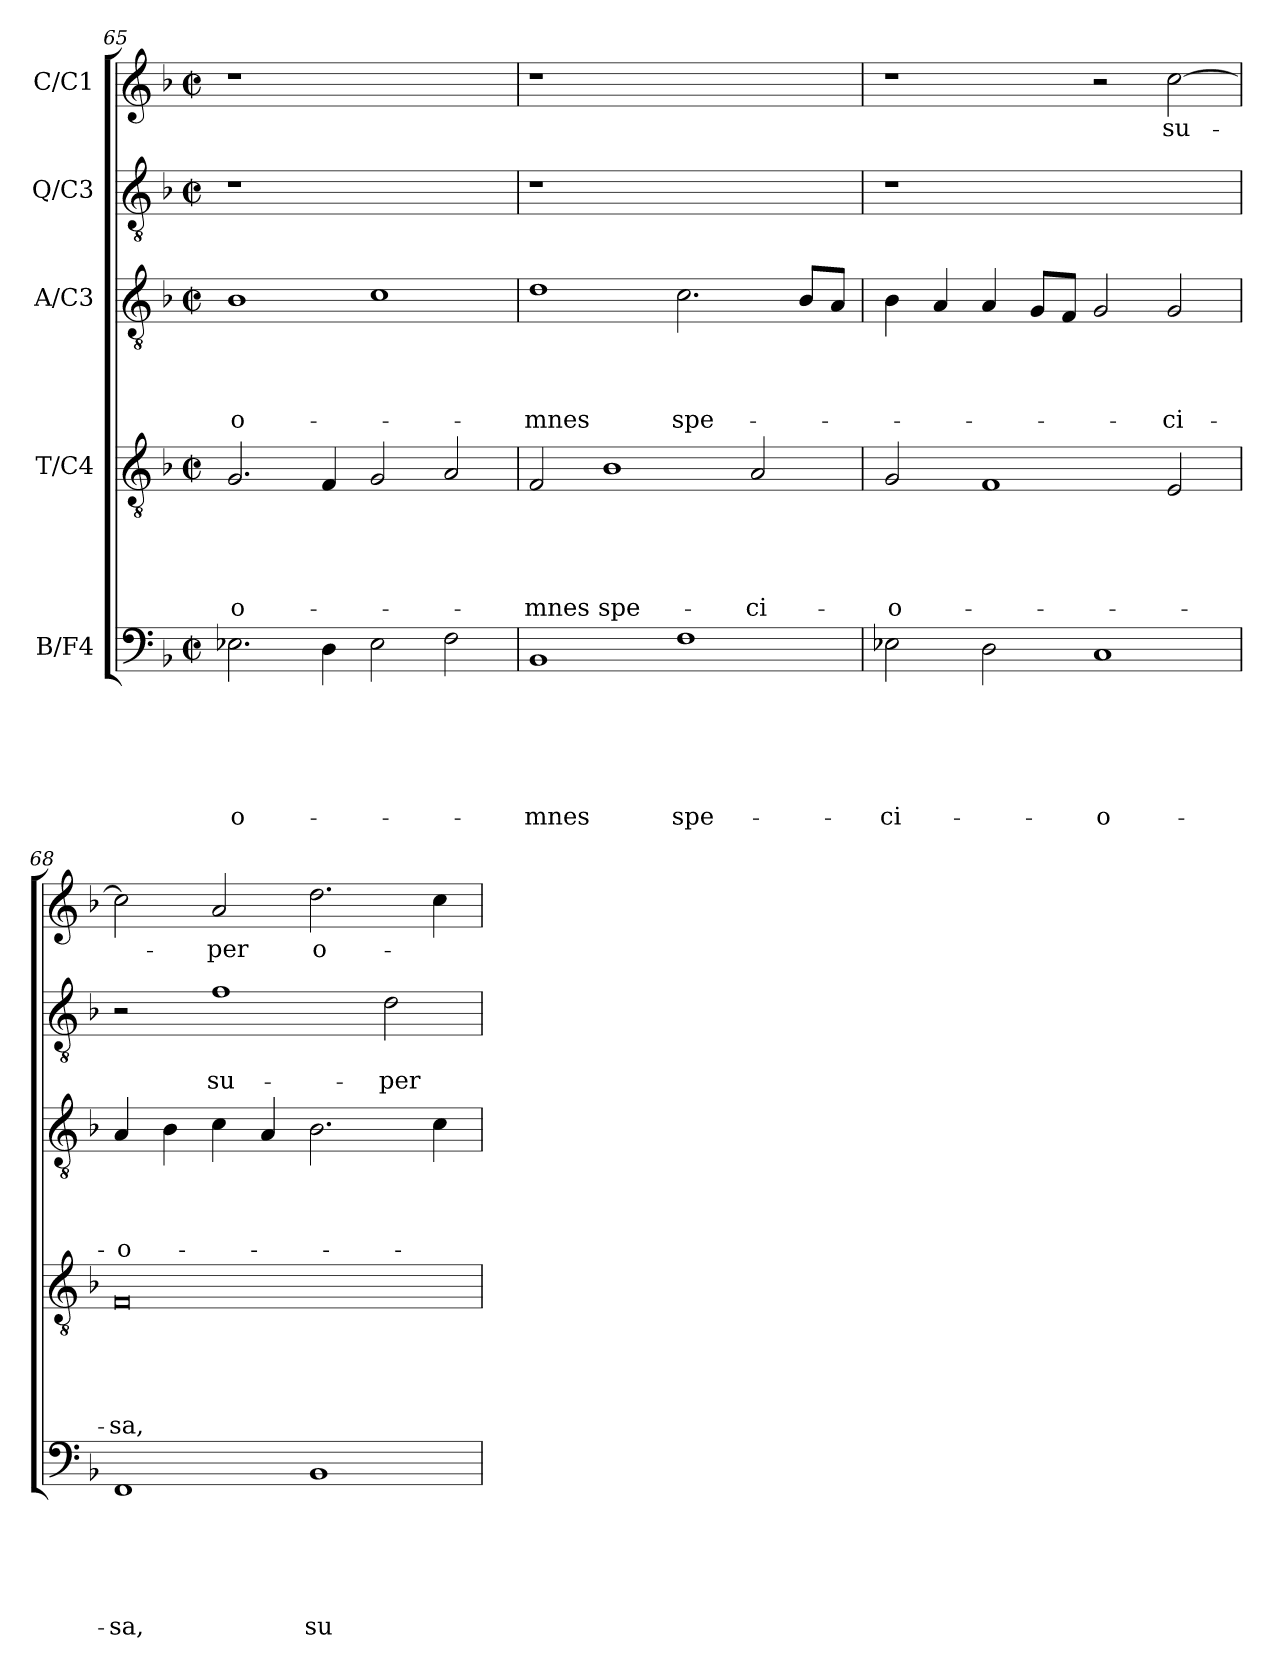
**kern	**text	**text	**text	**text	**text	**text	**kern	**text	**text	**text	**text	**text	**kern	**text	**text	**text	**text	**kern	**text	**text	**kern	**text
*part5	*part5	*part5	*part5	*part5	*part5	*part5	*part4	*part4	*part4	*part4	*part4	*part4	*part3	*part3	*part3	*part3	*part3	*part2	*part2	*part2	*part1	*part1
*staff5	*staff5	*staff5	*staff5	*staff5	*staff5	*staff5	*staff4	*staff4	*staff4	*staff4	*staff4	*staff4	*staff3	*staff3	*staff3	*staff3	*staff3	*staff2	*staff2	*staff2	*staff1	*staff1
*I"B/F4	*	*	*	*	*	*	*I"T/C4	*	*	*	*	*	*I"A/C3	*	*	*	*	*I"Q/C3	*	*	*I"C/C1	*
*clefF4	*	*	*	*	*	*	*clefGv2	*	*	*	*	*	*clefGv2	*	*	*	*	*clefGv2	*	*	*clefG2	*
*k[b-]	*	*	*	*	*	*	*k[b-]	*	*	*	*	*	*k[b-]	*	*	*	*	*k[b-]	*	*	*k[b-]	*
*F:	*	*	*	*	*	*	*F:	*	*	*	*	*	*F:	*	*	*	*	*F:	*	*	*F:	*
*M2/2	*	*	*	*	*	*	*M2/2	*	*	*	*	*	*M2/2	*	*	*	*	*M2/2	*	*	*M2/2	*
*met(c|)	*	*	*	*	*	*	*met(c|)	*	*	*	*	*	*met(c|)	*	*	*	*	*met(c|)	*	*	*met(c|)	*
=65	=65	=65	=65	=65	=65	=65	=65	=65	=65	=65	=65	=65	=65	=65	=65	=65	=65	=65	=65	=65	=65	=65
!	!	!	!	!	!	!LO:LY:b	!	!	!	!	!	!LO:LY:b	!	!	!	!	!LO:LY:b	!	!	!	!	!
2.E-X\	.	.	.	.	.	o-	2.G/	.	.	.	.	o-	1B-	.	.	.	o-	1r	.	.	1r	.
4D\	.	.	.	.	.	.	4F/	.	.	.	.	.	.	.	.	.	.	.	.	.	.	.
2E-\	.	.	.	.	.	.	2G/	.	.	.	.	.	1c	.	.	.	.	1ryy	.	.	1ryy	.
2F\	.	.	.	.	.	.	2A/	.	.	.	.	.	.	.	.	.	.	.	.	.	.	.
!!LO:PB:g=z
=66	=66	=66	=66	=66	=66	=66	=66	=66	=66	=66	=66	=66	=66	=66	=66	=66	=66	=66	=66	=66	=66	=66
!	!	!	!	!	!	!LO:LY:b	!	!	!	!	!	!LO:LY:b	!	!	!	!	!LO:LY:b	!	!	!	!	!
1BB-	.	.	.	.	.	-mnes	2F/	.	.	.	.	-mnes	1d	.	.	.	-mnes	1r	.	.	1r	.
!	!	!	!	!	!	!	!	!	!	!	!	!LO:LY:b	!	!	!	!	!	!	!	!	!	!
.	.	.	.	.	.	.	1B-	.	.	.	.	spe-	.	.	.	.	.	.	.	.	.	.
!	!	!	!	!	!	!LO:LY:b	!	!	!	!	!	!	!	!	!	!	!LO:LY:b	!	!	!	!	!
1F	.	.	.	.	.	spe-	.	.	.	.	.	.	2.c\	.	.	.	spe-	1ryy	.	.	1ryy	.
!	!	!	!	!	!	!	!	!	!	!	!	!LO:LY:b	!	!	!	!	!	!	!	!	!	!
.	.	.	.	.	.	.	2A/	.	.	.	.	-ci-	.	.	.	.	.	.	.	.	.	.
.	.	.	.	.	.	.	.	.	.	.	.	.	8B-/L	.	.	.	.	.	.	.	.	.
.	.	.	.	.	.	.	.	.	.	.	.	.	8A/J	.	.	.	.	.	.	.	.	.
=67	=67	=67	=67	=67	=67	=67	=67	=67	=67	=67	=67	=67	=67	=67	=67	=67	=67	=67	=67	=67	=67	=67
!	!	!	!	!	!	!LO:LY:b	!	!	!	!	!	!LO:LY:b	!	!	!	!	!	!	!	!	!	!
2E-X\	.	.	.	.	.	-ci-	2G/	.	.	.	.	-o-	4B-\	.	.	.	.	1r	.	.	1r	.
.	.	.	.	.	.	.	.	.	.	.	.	.	4A/	.	.	.	.	.	.	.	.	.
2D\	.	.	.	.	.	.	1F	.	.	.	.	.	4A/	.	.	.	.	.	.	.	.	.
.	.	.	.	.	.	.	.	.	.	.	.	.	8G/L	.	.	.	.	.	.	.	.	.
.	.	.	.	.	.	.	.	.	.	.	.	.	8F/J	.	.	.	.	.	.	.	.	.
!	!	!	!	!	!	!LO:LY:b	!	!	!	!	!	!	!	!	!	!	!	!	!	!	!	!
1C	.	.	.	.	.	-o-	.	.	.	.	.	.	2G/	.	.	.	.	1ryy	.	.	2r	.
!	!	!	!	!	!	!	!	!	!	!	!	!	!	!	!	!	!LO:LY:b	!	!	!	!	!LO:LY:b
.	.	.	.	.	.	.	2E/	.	.	.	.	.	2G/	.	.	.	-ci-	.	.	.	[2cc\	su-
=68	=68	=68	=68	=68	=68	=68	=68	=68	=68	=68	=68	=68	=68	=68	=68	=68	=68	=68	=68	=68	=68	=68
!	!	!	!	!	!	!LO:LY:b	!	!	!	!	!	!LO:LY:b	!	!	!	!	!LO:LY:b	!	!	!	!	!
1FF	.	.	.	.	.	-sa,	0F	.	.	.	.	-sa,	4A/	.	.	.	-o-	2r	.	.	2cc\]	.
.	.	.	.	.	.	.	.	.	.	.	.	.	4B-\	.	.	.	.	.	.	.	.	.
!	!	!	!	!	!	!	!	!	!	!	!	!	!	!	!	!	!	!	!	!LO:LY:b	!	!LO:LY:b
.	.	.	.	.	.	.	.	.	.	.	.	.	4c\	.	.	.	.	1f	.	su-	2a/	-per
.	.	.	.	.	.	.	.	.	.	.	.	.	4A/	.	.	.	.	.	.	.	.	.
!	!	!	!	!	!	!LO:LY:b	!	!	!	!	!	!	!	!	!	!	!	!	!	!	!	!LO:LY:b
1BB-	.	.	.	.	.	su-	.	.	.	.	.	.	2.B-\	.	.	.	.	.	.	.	2.dd\	o-
!	!	!	!	!	!	!	!	!	!	!	!	!	!	!	!	!	!	!	!	!LO:LY:b	!	!
.	.	.	.	.	.	.	.	.	.	.	.	.	.	.	.	.	.	2d\	.	-per	.	.
.	.	.	.	.	.	.	.	.	.	.	.	.	4c\	.	.	.	.	.	.	.	4cc\	.
=	=	=	=	=	=	=	=	=	=	=	=	=	=	=	=	=	=	=	=	=	=	=
*-	*-	*-	*-	*-	*-	*-	*-	*-	*-	*-	*-	*-	*-	*-	*-	*-	*-	*-	*-	*-	*-	*-
